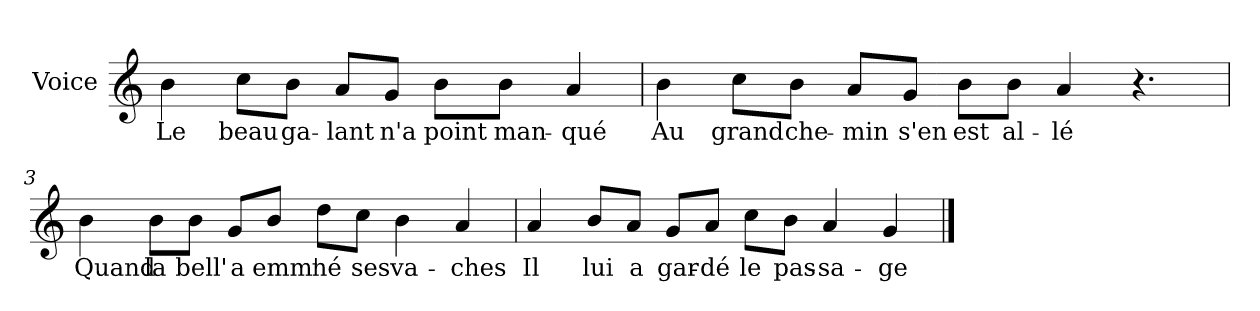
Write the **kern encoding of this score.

**kern	**text
*part1	*part1
*staff1	*staff1
*I"Voice	*
*I'V	*
*clefG2	*
*k[]	*
*C:	*
=1	=1
4b\	Le
8cc\L	beau
8b\J	ga-
8a/L	-lant
8g/J	n'a
8b\L	point
8b\J	man-
4a/	-qué
=2	=2
4b\	Au
8cc\L	grand
8b\J	che-
8a/L	-min
8g/J	s'en
8b\L	est
8b\J	al-
4a/	-lé
4.r	.
!!LO:LB:g=z
=3	=3
4b\	Quand
8b\L	la
8b\J	bell'
8g/L	a
8b/J	emm'
8dd\L	né
8cc\J	ses
4b\	va-
4a/	-ches
=4	=4
4a/	Il
8b/L	lui
8a/J	a
8g/L	gar-
8a/J	-dé
8cc\L	le
8b\J	pas-
4a/	-sa-
4g/	-ge
==	==
*-	*-
